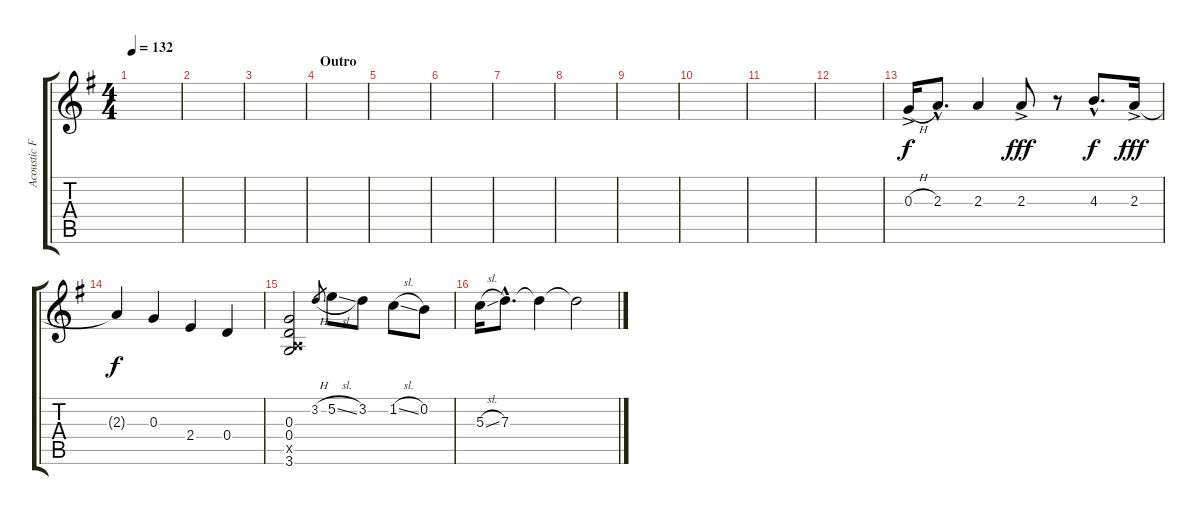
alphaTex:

\track ("Acoustic Fills" "Acoustic F") {instrument acousticguitarsteel}
\staff {score tabs}
\tuning (E4 B3 G3 D3 A2 E2) {hide}
\ts (4 4)
\tempo 132
\clef g2
\ks g
|
|
|
\section ("" "Outro")
|
|
|
|
|
|
|
|
|
0.3{h ac}.16 2.3{hac}.8{d dy f} 2.3.4 2.3{ac}.8{dy fff} r.8 4.3{hac}.8{d dy f} 2.3{ac}.16{dy fff} |
2.3{t}.4{dy f} 0.3.4 2.4.4 0.4.4 |
(0.3 0.4 0.5{x} 3.6).2 3.2{h}.8{gr} 5.2{sl}.8 3.2.8 1.2{sl}.8 0.2.8 |
5.3{sl}.16 7.3{hac}.8{d} 7.3{t}.4 7.3{t}.2
